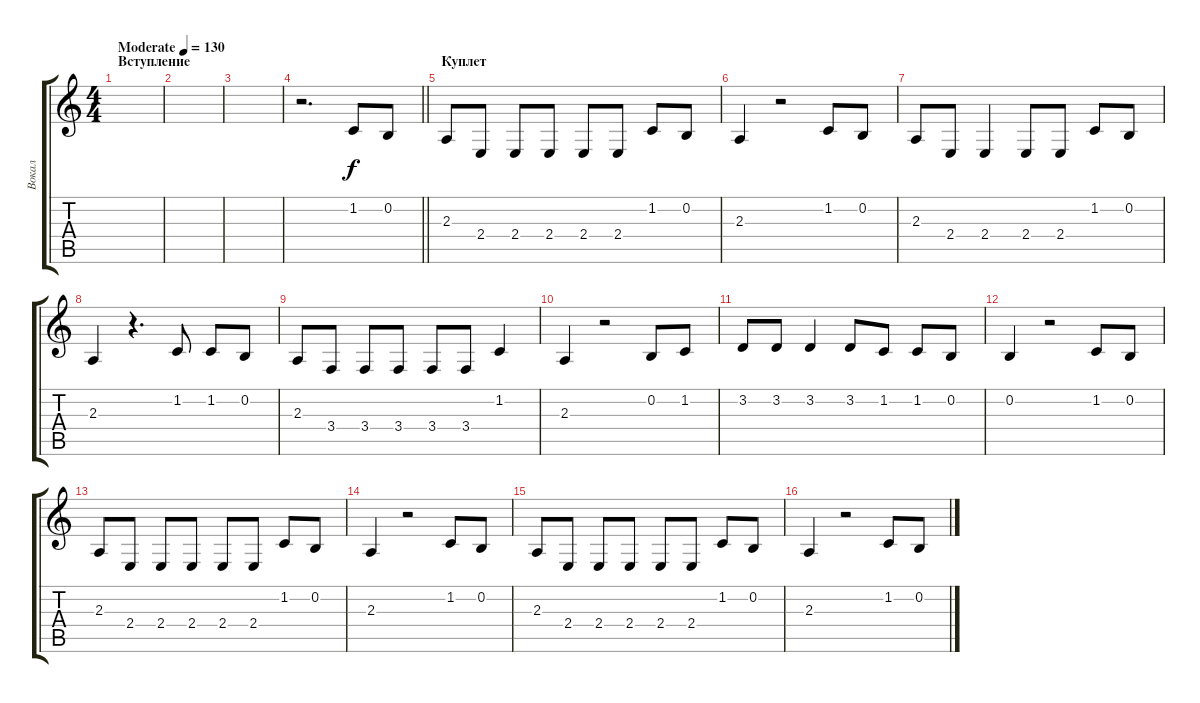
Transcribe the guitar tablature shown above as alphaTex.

\track ("Вокал" "Вокал") {instrument lead6voice}
\staff {score tabs}
\tuning (E4 B3 G3 D3 A2 E2) {hide}
\ts (4 4)
\section ("" "Вступление")
\tempo (130 "Moderate")
\clef g2
\ks c
|
|
|
\barLineRight lightlight
r.2{d} 1.2.8 0.2.8 |
\section ("" "Куплет")
2.3.8 2.4.8 2.4.8 2.4.8 2.4.8 2.4.8 1.2.8 0.2.8 |
2.3.4 r.2 1.2.8 0.2.8 |
2.3.8 2.4.8 2.4.4 2.4.8 2.4.8 1.2.8 0.2.8 |
2.3.4 r.4{d} 1.2.8 1.2.8 0.2.8 |
2.3.8 3.4.8 3.4.8 3.4.8 3.4.8 3.4.8 1.2.4 |
2.3.4 r.2 0.2.8 1.2.8 |
3.2.8 3.2.8 3.2.4 3.2.8 1.2.8 1.2.8 0.2.8 |
0.2.4 r.2 1.2.8 0.2.8 |
2.3.8 2.4.8 2.4.8 2.4.8 2.4.8 2.4.8 1.2.8 0.2.8 |
2.3.4 r.2 1.2.8 0.2.8 |
2.3.8 2.4.8 2.4.8 2.4.8 2.4.8 2.4.8 1.2.8 0.2.8 |
2.3.4 r.2 1.2.8 0.2.8
